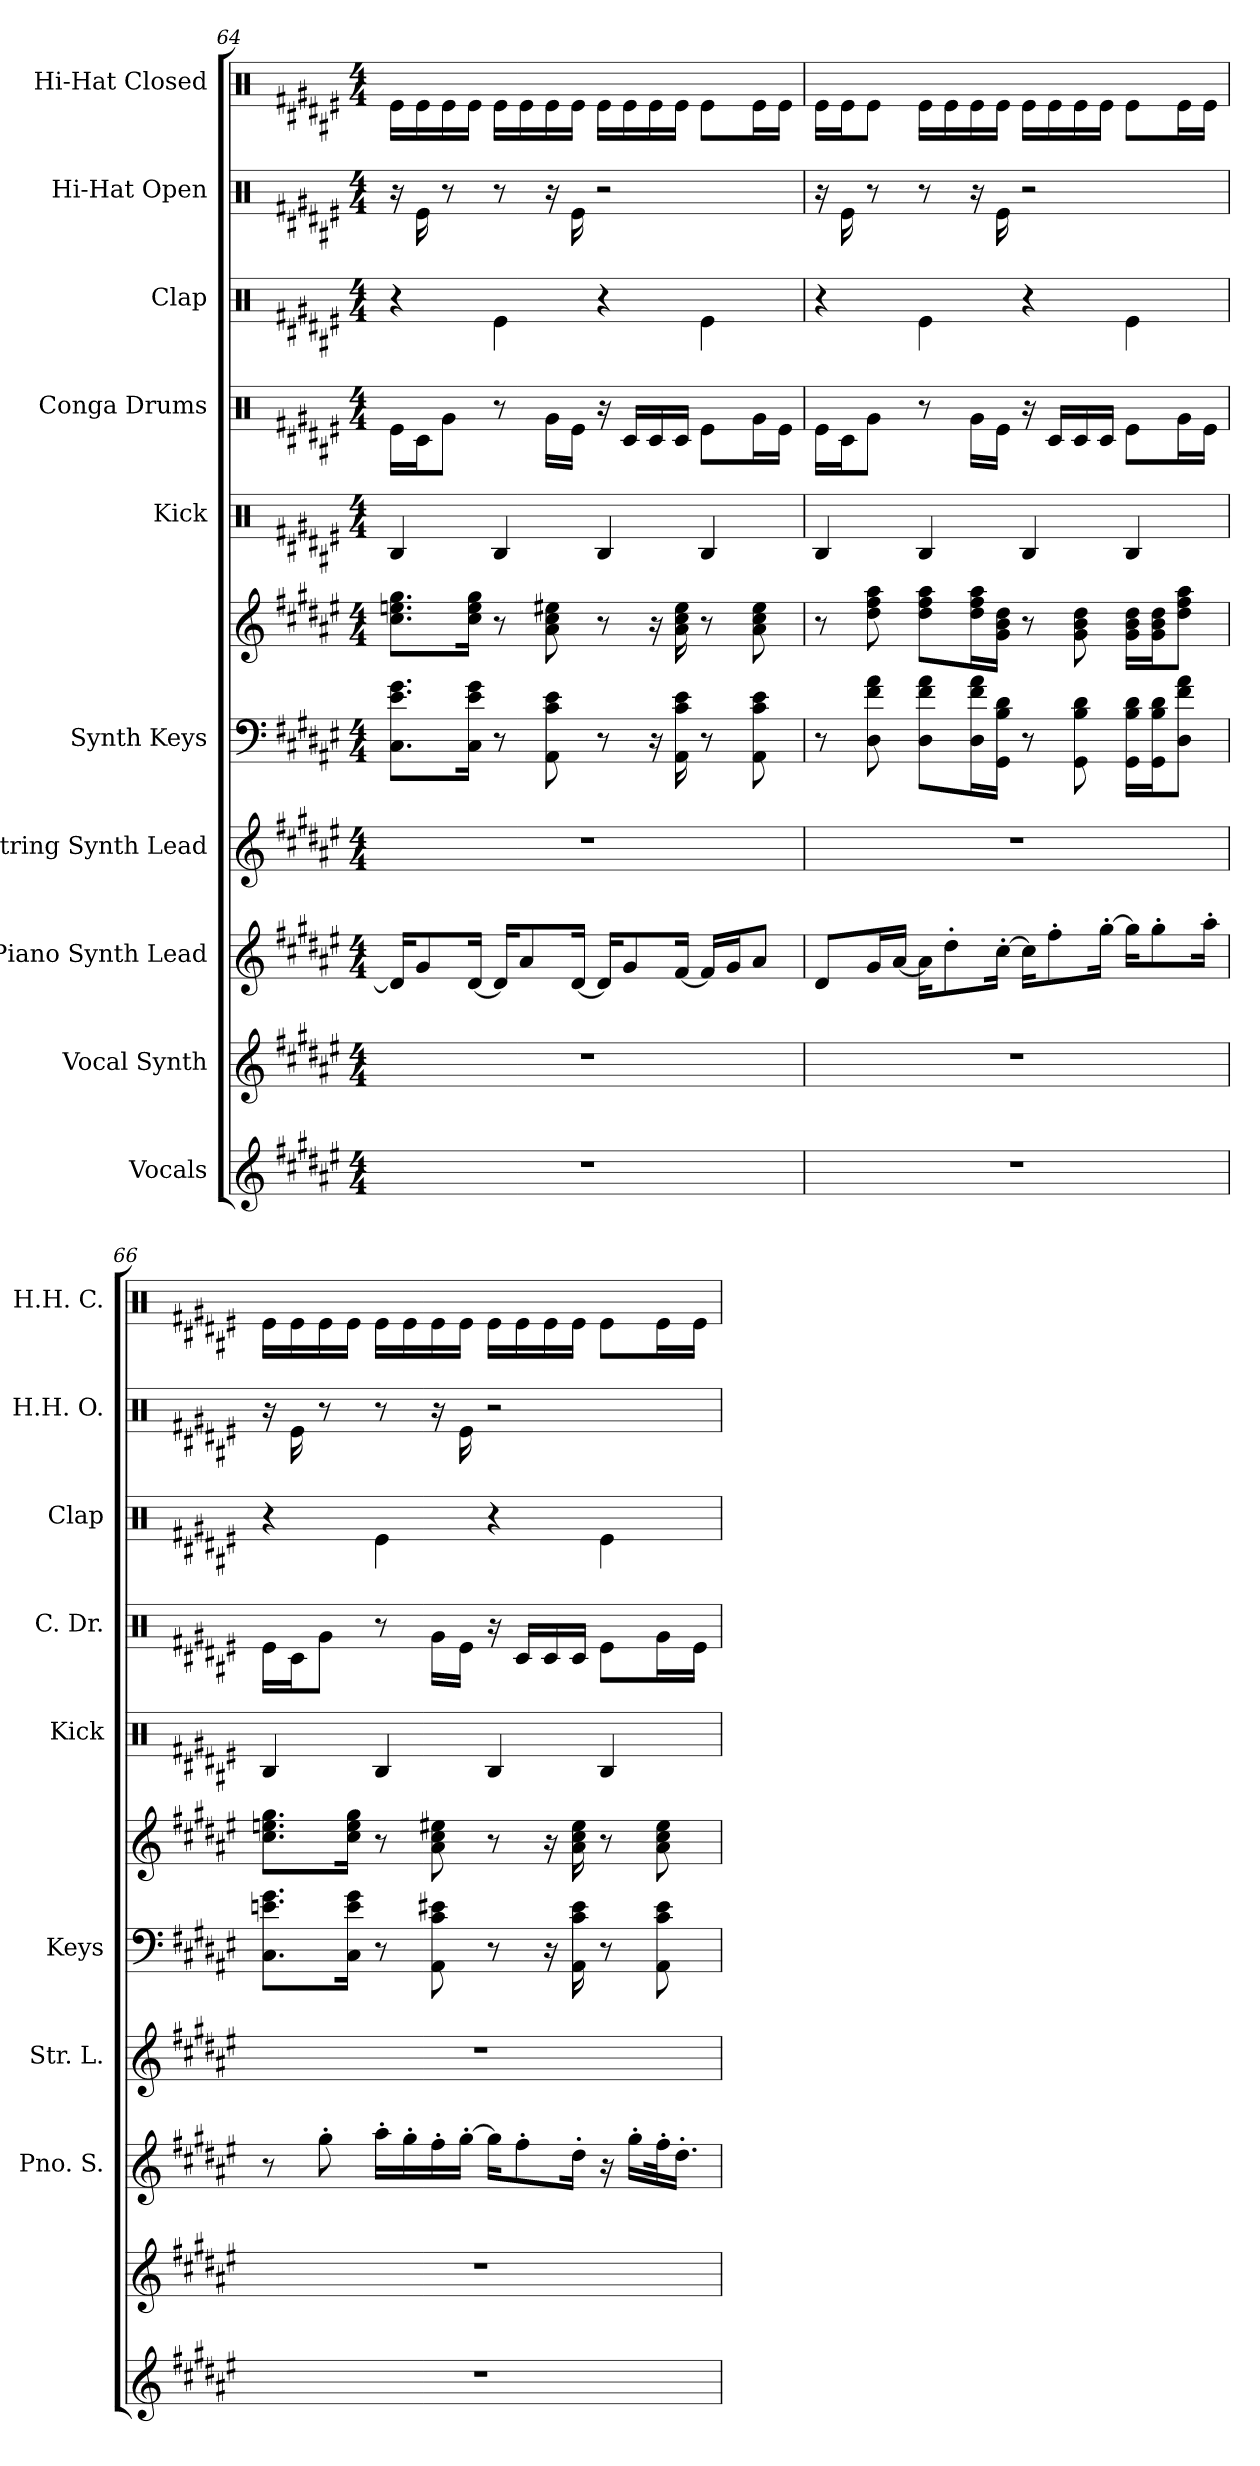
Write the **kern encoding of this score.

**kern	**kern	**kern	**kern	**kern	**kern	**kern	**kern	**kern	**kern	**kern
*part10	*part9	*part8	*part7	*part6	*part6	*part5	*part4	*part3	*part2	*part1
*staff11	*staff10	*staff9	*staff8	*staff7	*staff6	*staff5	*staff4	*staff3	*staff2	*staff1
*I"Vocals	*I"Vocal Synth	*I"Piano Synth Lead	*I"String Synth Lead	*I"Synth Keys	*	*I"Kick	*I"Conga Drums	*I"Clap	*I"Hi-Hat Open	*I"Hi-Hat Closed
*	*	*I'Pno. S.	*I'Str. L.	*I'Keys	*	*I'Kick	*I'C. Dr.	*I'Clap	*I'H.H. O.	*I'H.H. C.
*clefG2	*clefG2	*clefG2	*clefG2	*clefF4	*clefG2	*clefX	*clefX	*clefX	*clefX	*clefX
*k[f#c#g#d#a#e#]	*k[f#c#g#d#a#e#]	*k[f#c#g#d#a#e#]	*k[f#c#g#d#a#e#]	*k[f#c#g#d#a#e#]	*k[f#c#g#d#a#e#]	*k[f#c#g#d#a#e#]	*k[f#c#g#d#a#e#]	*k[f#c#g#d#a#e#]	*k[f#c#g#d#a#e#]	*k[f#c#g#d#a#e#]
*F#:	*F#:	*F#:	*F#:	*F#:	*F#:	*F#:	*F#:	*F#:	*F#:	*F#:
*M4/4	*M4/4	*M4/4	*M4/4	*M4/4	*M4/4	*M4/4	*M4/4	*M4/4	*M4/4	*M4/4
=64	=64	=64	=64	=64	=64	=64	=64	=64	=64	=64
1r	1r	16d#/KL]	1r	8.C#\ 8.e#\ 8.g#\L	8.cc#\ 8.een\ 8.gg#\L	4RB/	16Re\LL	4r	16r	16Re\LL
.	.	8g#/	.	.	.	.	16Rc\J	.	16Re\	16Re\
.	.	.	.	.	.	.	8Rg\J	.	8r	16Re\
.	.	[16d#/Jk	.	16C#\ 16e#\ 16g#\Jk	16cc#\ 16ee\ 16gg#\Jk	.	.	.	.	16Re\JJ
.	.	16d#/KL]	.	8r	8r	4RB/	8r	4Re\	8r	16Re\LL
.	.	8a#/	.	.	.	.	.	.	.	16Re\
.	.	.	.	8AA#\ 8c#\ 8e#\	8a#\ 8cc#\ 8ee#X\	.	16Rg\LL	.	16r	16Re\
.	.	[16d#/Jk	.	.	.	.	16Re\JJ	.	16Re\	16Re\JJ
.	.	16d#/KL]	.	8r	8r	4RB/	16r	4r	2r	16Re\LL
.	.	8g#/	.	.	.	.	16Rc/LL	.	.	16Re\
.	.	.	.	16r	16r	.	16Rc/	.	.	16Re\
.	.	[16f#/Jk	.	16AA#\ 16c#\ 16e#\	16a#\ 16cc#\ 16ee#\	.	16Rc/JJ	.	.	16Re\JJ
.	.	16f#/LL]	.	8r	8r	4RB/	8Re\L	4Re\	.	8Re\L
.	.	16g#/J	.	.	.	.	.	.	.	.
.	.	8a#/J	.	8AA#\ 8c#\ 8e#\	8a#\ 8cc#\ 8ee#\	.	16Rg\L	.	.	16Re\L
.	.	.	.	.	.	.	16Re\JJ	.	.	16Re\JJ
!!LO:LB:g=z
=65	=65	=65	=65	=65	=65	=65	=65	=65	=65	=65
1r	1r	8d#/L	1r	8r	8r	4RB/	16Re\LL	4r	16r	16Re\LL
.	.	.	.	.	.	.	16Rc\J	.	16Re\	16Re\J
.	.	16g#/L	.	8D#\ 8f#\ 8a#\	8dd#\ 8ff#\ 8aa#\	.	8Rg\J	.	8r	8Re\J
.	.	[16a#/JJ	.	.	.	.	.	.	.	.
.	.	16a#\KL]	.	8D#\ 8f#\ 8a#\L	8dd#\ 8ff#\ 8aa#\L	4RB/	8r	4Re\	8r	16Re\LL
.	.	8dd#'>\	.	.	.	.	.	.	.	16Re\
.	.	.	.	16D#\ 16f#\ 16a#\L	16dd#\ 16ff#\ 16aa#\L	.	16Rg\LL	.	16r	16Re\
.	.	[16cc#'>\Jk	.	16GG#\ 16B\ 16d#\JJ	16g#\ 16b\ 16dd#\JJ	.	16Re\JJ	.	16Re\	16Re\JJ
.	.	16cc#\KL]	.	8r	8r	4RB/	16r	4r	2r	16Re\LL
.	.	8ff#'>\	.	.	.	.	16Rc/LL	.	.	16Re\
.	.	.	.	8GG#\ 8B\ 8d#\	8g#\ 8b\ 8dd#\	.	16Rc/	.	.	16Re\
.	.	[16gg#'>\Jk	.	.	.	.	16Rc/JJ	.	.	16Re\JJ
.	.	16gg#\KL]	.	16GG#\ 16B\ 16d#\LL	16g#\ 16b\ 16dd#\LL	4RB/	8Re\L	4Re\	.	8Re\L
.	.	8gg#'>\	.	16GG#\ 16B\ 16d#\J	16g#\ 16b\ 16dd#\J	.	.	.	.	.
.	.	.	.	8D#\ 8f#\ 8a#\J	8dd#\ 8ff#\ 8aa#\J	.	16Rg\L	.	.	16Re\L
.	.	16aa#'>\Jk	.	.	.	.	16Re\JJ	.	.	16Re\JJ
=66	=66	=66	=66	=66	=66	=66	=66	=66	=66	=66
1r	1r	8r	1r	8.C#\ 8.en\ 8.g#\L	8.cc#\ 8.een\ 8.gg#\L	4RB/	16Re\LL	4r	16r	16Re\LL
.	.	.	.	.	.	.	16Rc\J	.	16Re\	16Re\
.	.	8gg#'>\	.	.	.	.	8Rg\J	.	8r	16Re\
.	.	.	.	16C#\ 16e\ 16g#\Jk	16cc#\ 16ee\ 16gg#\Jk	.	.	.	.	16Re\JJ
.	.	16aa#'>\LL	.	8r	8r	4RB/	8r	4Re\	8r	16Re\LL
.	.	16gg#'>\	.	.	.	.	.	.	.	16Re\
.	.	16ff#'>\	.	8AA#\ 8c#\ 8e#X\	8a#\ 8cc#\ 8ee#X\	.	16Rg\LL	.	16r	16Re\
.	.	[16gg#'>\JJ	.	.	.	.	16Re\JJ	.	16Re\	16Re\JJ
.	.	16gg#\KL]	.	8r	8r	4RB/	16r	4r	2r	16Re\LL
.	.	8ff#'>\	.	.	.	.	16Rc/LL	.	.	16Re\
.	.	.	.	16r	16r	.	16Rc/	.	.	16Re\
.	.	16dd#'>\Jk	.	16AA#\ 16c#\ 16e#\	16a#\ 16cc#\ 16ee#\	.	16Rc/JJ	.	.	16Re\JJ
.	.	16r	.	8r	8r	4RB/	8Re\L	4Re\	.	8Re\L
.	.	16gg#'>\LL	.	.	.	.	.	.	.	.
.	.	32ff#'>\k	.	8AA#\ 8c#\ 8e#\	8a#\ 8cc#\ 8ee#\	.	16Rg\L	.	.	16Re\L
.	.	16.dd#'>\JJ	.	.	.	.	.	.	.	.
.	.	.	.	.	.	.	16Re\JJ	.	.	16Re\JJ
=	=	=	=	=	=	=	=	=	=	=
*-	*-	*-	*-	*-	*-	*-	*-	*-	*-	*-
